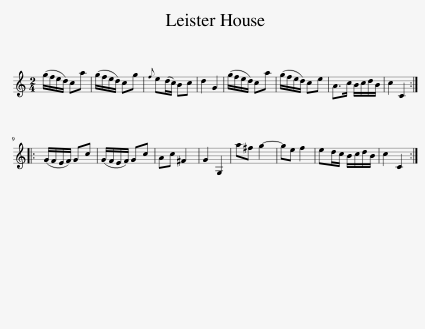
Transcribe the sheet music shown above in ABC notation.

X:1
L:1/8
M:2/4
I:linebreak $
K:C
V:1 treble
V:1
 (g/f/e/d/) ca | (g/f/e/d/) cg |{f} e(d/c/) Bc | d2 G2 | (g/f/e/d/) ca | %5
 (g/f/e/d/) ce | A>c B/c/d/B/ | c2 C2 ::$ (G/F/E/F/) Gc | (G/F/E/F/) Gc | %10
 Ac ^F2 | G2 G,2 | a^f g2- | ge f2 | ed/c/ B/c/d/B/ | %15
 c2 C2 :| %16
